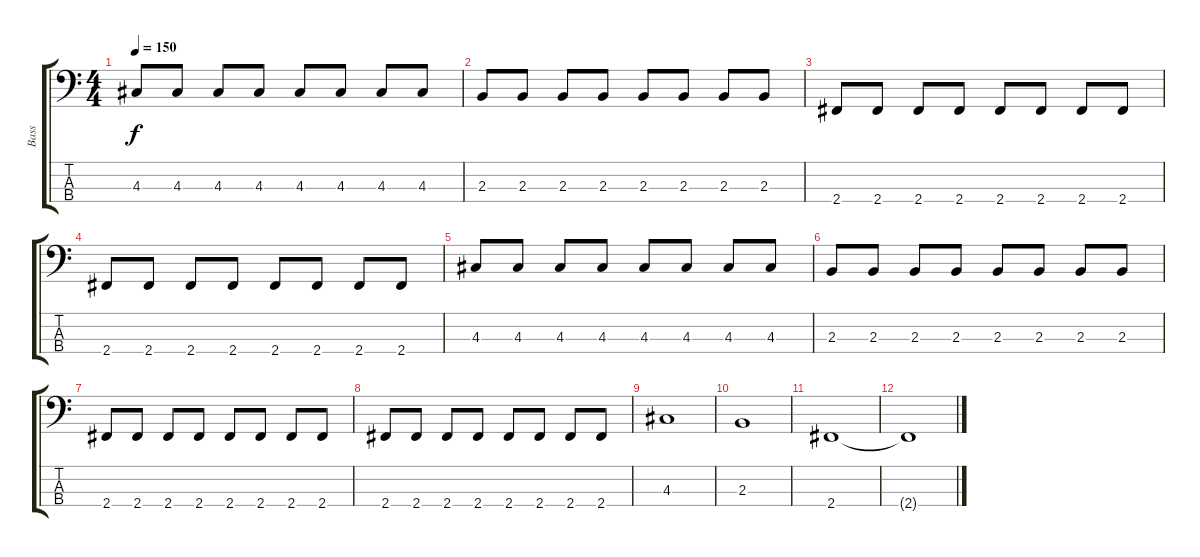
\track ("Bass" "Bass") {instrument electricbassfinger}
\staff {score tabs}
\tuning (G2 D2 A1 E1) {hide}
\ts (4 4)
\tempo 150
\clef f4
\ks c
4.3.8{dy f} 4.3.8 4.3.8 4.3.8 4.3.8 4.3.8 4.3.8 4.3.8 |
2.3.8 2.3.8 2.3.8 2.3.8 2.3.8 2.3.8 2.3.8 2.3.8 |
2.4.8 2.4.8 2.4.8 2.4.8 2.4.8 2.4.8 2.4.8 2.4.8 |
2.4.8 2.4.8 2.4.8 2.4.8 2.4.8 2.4.8 2.4.8 2.4.8 |
4.3.8 4.3.8 4.3.8 4.3.8 4.3.8 4.3.8 4.3.8 4.3.8 |
2.3.8 2.3.8 2.3.8 2.3.8 2.3.8 2.3.8 2.3.8 2.3.8 |
2.4.8 2.4.8 2.4.8 2.4.8 2.4.8 2.4.8 2.4.8 2.4.8 |
2.4.8 2.4.8 2.4.8 2.4.8 2.4.8 2.4.8 2.4.8 2.4.8 |
4.3.1 |
2.3.1 |
2.4.1 |
2.4{t}.1
